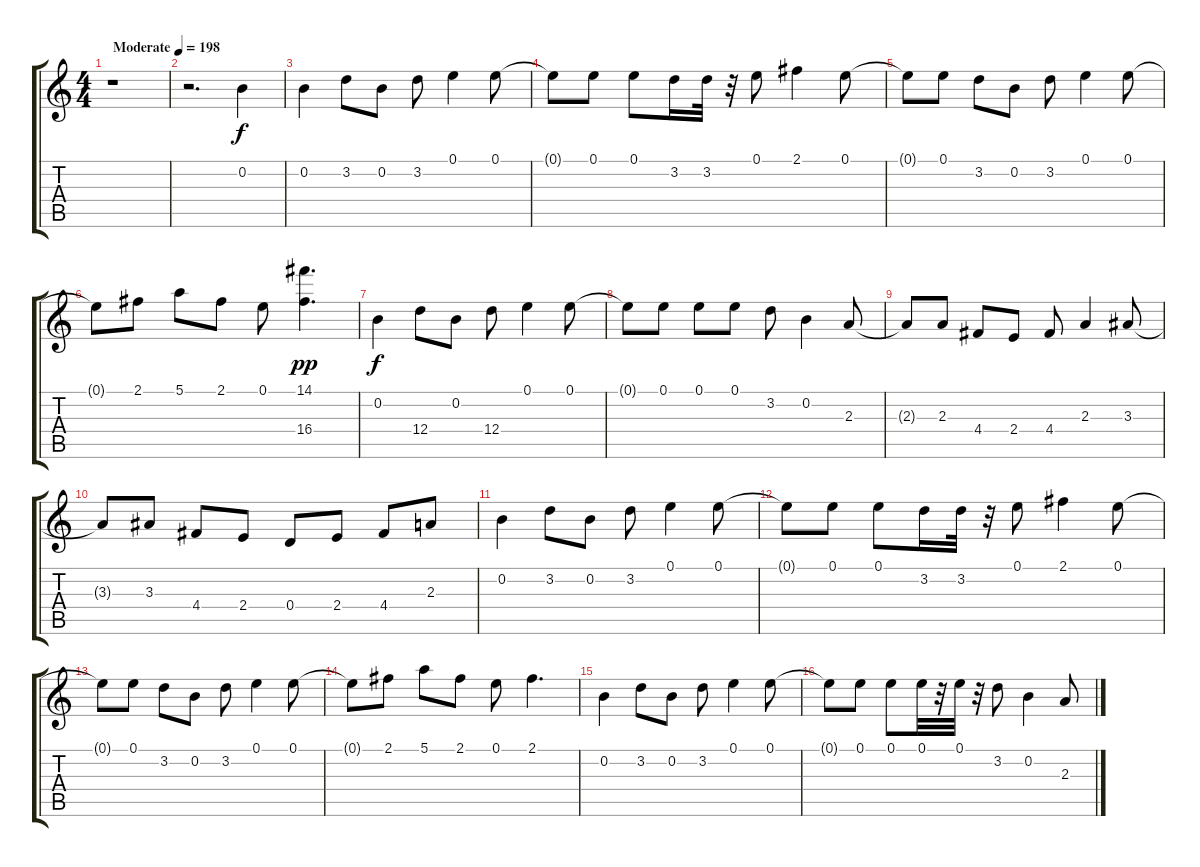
\track "" {instrument overdrivenguitar}
\staff {score tabs}
\tuning (E4 B3 G3 D3 A2 E2) {hide}
\ts (4 4)
\tempo (198 "Moderate")
\clef g2
\ks c
r.1{dy f instrument overdrivenguitar} |
r.2{d} 0.2.4 |
0.2.4 3.2.8 0.2.8 3.2.8 0.1.4 0.1.8 |
0.1{t}.8 0.1.8 0.1.8 3.2.16 3.2.32 r.32 0.1.8 2.1.4 0.1.8 |
0.1{t}.8 0.1.8 3.2.8 0.2.8 3.2.8 0.1.4 0.1.8 |
0.1{t}.8 2.1.8 5.1.8 2.1.8 0.1.8 (14.1 16.4).4{d dy pp} |
0.2.4{dy f} 12.4.8 0.2.8 12.4.8 0.1.4 0.1.8 |
0.1{t}.8 0.1.8 0.1.8 0.1.8 3.2.8 0.2.4 2.3.8 |
2.3{t}.8 2.3.8 4.4.8 2.4.8 4.4.8 2.3.4 3.3.8 |
3.3{t}.8 3.3.8 4.4.8 2.4.8 0.4.8 2.4.8 4.4.8 2.3.8 |
0.2.4 3.2.8 0.2.8 3.2.8 0.1.4 0.1.8 |
0.1{t}.8 0.1.8 0.1.8 3.2.16 3.2.32 r.32 0.1.8 2.1.4 0.1.8 |
0.1{t}.8 0.1.8 3.2.8 0.2.8 3.2.8 0.1.4 0.1.8 |
0.1{t}.8 2.1.8 5.1.8 2.1.8 0.1.8 2.1.4{d} |
0.2.4 3.2.8 0.2.8 3.2.8 0.1.4 0.1.8 |
0.1{t}.8 0.1.8 0.1.8 0.1.32 r.32 0.1.32 r.32 3.2.8 0.2.4 2.3.8
